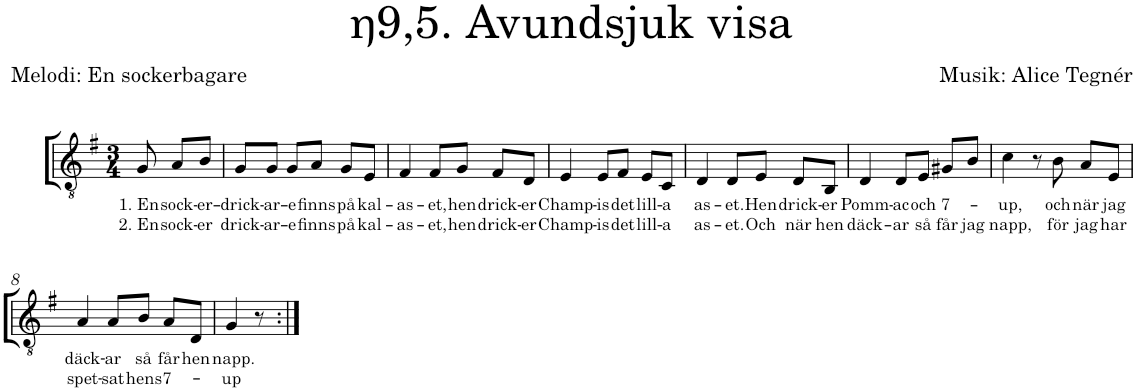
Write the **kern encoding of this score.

**kern	**text	**text
*part1	*part1	*part1
*staff1	*staff1	*staff1
*I"S A	*	*
*clefGv2	*	*
*k[f#]	*	*
*M3/4	*	*
=1	=1	=1
!	!LO:LY:b	!LO:LY:b
8G/	1. En	2. En
!	!LO:LY:b	!LO:LY:b
8A/L	sock-	sock-
!	!LO:LY:b	!LO:LY:b
8B/J	-er-	-er
=2	=2	=2
!	!LO:LY:b	!LO:LY:b
8G/L	-drick-	drick-
!	!LO:LY:b	!LO:LY:b
8G/J	-ar-	-ar-
!	!LO:LY:b	!LO:LY:b
8G/L	-e	-e
!	!LO:LY:b	!LO:LY:b
8A/J	finns	finns
!	!LO:LY:b	!LO:LY:b
8G/L	på	på
!	!LO:LY:b	!LO:LY:b
8E/J	kal-	kal-
=3	=3	=3
!	!LO:LY:b	!LO:LY:b
4F#/	-as-	-as-
!	!LO:LY:b	!LO:LY:b
8F#/L	-et,	-et,
!	!LO:LY:b	!LO:LY:b
8G/J	hen	hen
!	!LO:LY:b	!LO:LY:b
8F#/L	drick-	drick-
!	!LO:LY:b	!LO:LY:b
8D/J	-er	-er
=4	=4	=4
!	!LO:LY:b	!LO:LY:b
4E/	Champ-	Champ-
!	!LO:LY:b	!LO:LY:b
8E/L	-is	-is
!	!LO:LY:b	!LO:LY:b
8F#/J	det	det
!	!LO:LY:b	!LO:LY:b
8E/L	lill-	lill-
!	!LO:LY:b	!LO:LY:b
8C/J	-a	-a
=5	=5	=5
!	!LO:LY:b	!LO:LY:b
4D/	as-	as-
!	!LO:LY:b	!LO:LY:b
8D/L	-et.	-et.
!	!LO:LY:b	!LO:LY:b
8E/J	Hen	Och
!	!LO:LY:b	!LO:LY:b
8D/L	drick-	när
!	!LO:LY:b	!LO:LY:b
8BB/J	-er	hen
=6	=6	=6
!	!LO:LY:b	!LO:LY:b
4D/	Pomm-	däck-
!	!LO:LY:b	!LO:LY:b
8D/L	-ac	-ar
!	!LO:LY:b	!LO:LY:b
8E/J	och	så
!	!LO:LY:b	!LO:LY:b
8G#X/L	7-	får
!	!	!LO:LY:b
8B/J	.	jag
=7	=7	=7
!	!LO:LY:b	!LO:LY:b
4c\	-up,	napp,
8r	.	.
!	!LO:LY:b	!LO:LY:b
8B\	och	för
!	!LO:LY:b	!LO:LY:b
8A/L	när	jag
!	!LO:LY:b	!LO:LY:b
8E/J	jag	har
!!LO:LB:g=z
=8	=8	=8
!	!LO:LY:b	!LO:LY:b
4A/	däck-	spet-
!	!LO:LY:b	!LO:LY:b
8A/L	-ar	-sat
!	!LO:LY:b	!LO:LY:b
8B/J	så	hens
!	!LO:LY:b	!LO:LY:b
8A/L	får	-7-
!	!LO:LY:b	!
8D/J	hen	.
=9	=9	=9
!	!LO:LY:b	!LO:LY:b
4G/	napp.	-up
8r	.	.
=:|!	=:|!	=:|!
*-	*-	*-
